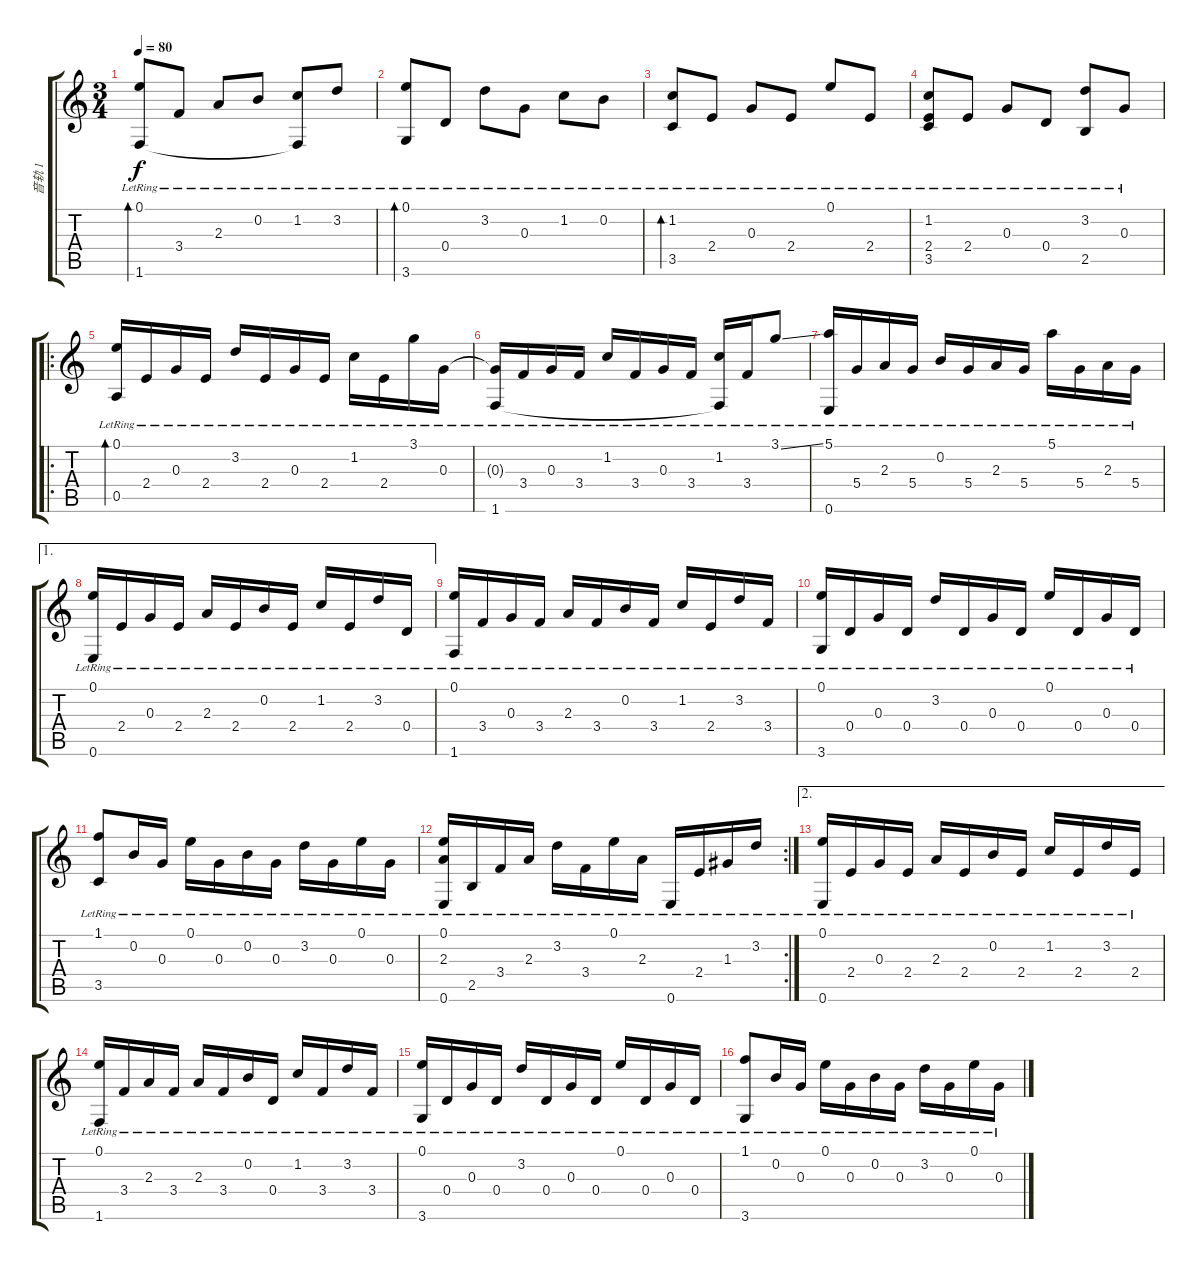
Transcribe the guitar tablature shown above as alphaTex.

\track ("音轨 1" "音轨 1") {instrument acousticguitarsteel}
\staff {score tabs}
\tuning (E4 B3 G3 D3 A2 E2) {hide}
\ts (3 4)
\tempo 80
\clef g2
\ks c
(0.1{lr} 1.6{lr}).8{bd 240 dy f} 3.4{lr}.8 2.3{lr}.8 0.2{lr}.8 (1.2{lr} 1.6{t}).8 3.2{lr}.8 |
(0.1{lr} 3.6{lr}).8{bd 240} 0.4{lr}.8 3.2{lr}.8 0.3{lr}.8 1.2{lr}.8 0.2{lr}.8 |
(1.2{lr} 3.5{lr}).8{bd 240} 2.4{lr}.8 0.3{lr}.8 2.4{lr}.8 0.1{lr}.8 2.4{lr}.8 |
(1.2{lr} 2.4{lr} 3.5{lr}).8 2.4{lr}.8 0.3{lr}.8 0.4{lr}.8 (3.2{lr} 2.5{lr}).8 0.3{lr}.8 |
\ro
(0.1{lr} 0.5{lr}).16{bd 240} 2.4{lr}.16 0.3{lr}.16 2.4{lr}.16 3.2{lr}.16 2.4{lr}.16 0.3{lr}.16 2.4{lr}.16 1.2{lr}.16 2.4{lr}.16 3.1{lr}.16 0.3{lr}.16 |
(0.3{t} 1.6{lr}).16 3.4{lr}.16 0.3{lr}.16 3.4{lr}.16 1.2{lr}.16 3.4{lr}.16 0.3{lr}.16 3.4{lr}.16 (1.2{lr} 1.6{t}).16 3.4{lr}.16 3.1{ss lr}.8 |
(5.1{lr} 0.6{lr}).16 5.4{lr}.16 2.3{lr}.16 5.4{lr}.16 0.2{lr}.16 5.4{lr}.16 2.3{lr}.16 5.4{lr}.16 5.1{lr}.16 5.4{lr}.16 2.3{lr}.16 5.4{lr}.16 |
\ae 1
(0.1{lr} 0.6{lr}).16 2.4{lr}.16 0.3{lr}.16 2.4{lr}.16 2.3{lr}.16 2.4{lr}.16 0.2{lr}.16 2.4{lr}.16 1.2{lr}.16 2.4{lr}.16 3.2{lr}.16 0.4{lr}.16 |
(0.1{lr} 1.6{lr}).16 3.4{lr}.16 0.3{lr}.16 3.4{lr}.16 2.3{lr}.16 3.4{lr}.16 0.2{lr}.16 3.4{lr}.16 1.2{lr}.16 2.4{lr}.16 3.2{lr}.16 3.4{lr}.16 |
(0.1{lr} 3.6{lr}).16 0.4{lr}.16 0.3{lr}.16 0.4{lr}.16 3.2{lr}.16 0.4{lr}.16 0.3{lr}.16 0.4{lr}.16 0.1{lr}.16 0.4{lr}.16 0.3{lr}.16 0.4{lr}.16 |
(1.1{lr} 3.5{lr}).8 0.2{lr}.16 0.3{lr}.16 0.1{lr}.16 0.3{lr}.16 0.2{lr}.16 0.3{lr}.16 3.2{lr}.16 0.3{lr}.16 0.1{lr}.16 0.3{lr}.16 |
\rc 2
(0.1{lr} 2.3{lr} 0.6{lr}).16 2.5{lr}.16 3.4{lr}.16 2.3{lr}.16 3.2{lr}.16 3.4{lr}.16 0.1{lr}.16 2.3{lr}.16 0.6{lr}.16 2.4{lr}.16 1.3{lr}.16 3.2{lr}.16 |
\ae 2
(0.1{lr} 0.6{lr}).16 2.4{lr}.16 0.3{lr}.16 2.4{lr}.16 2.3{lr}.16 2.4{lr}.16 0.2{lr}.16 2.4{lr}.16 1.2{lr}.16 2.4{lr}.16 3.2{lr}.16 2.4{lr}.16 |
(0.1{lr} 1.6{lr}).16 3.4{lr}.16 2.3{lr}.16 3.4{lr}.16 2.3{lr}.16 3.4{lr}.16 0.2{lr}.16 0.4{lr}.16 1.2{lr}.16 3.4{lr}.16 3.2{lr}.16 3.4{lr}.16 |
(0.1{lr} 3.6{lr}).16 0.4{lr}.16 0.3{lr}.16 0.4{lr}.16 3.2{lr}.16 0.4{lr}.16 0.3{lr}.16 0.4{lr}.16 0.1{lr}.16 0.4{lr}.16 0.3{lr}.16 0.4{lr}.16 |
(1.1{lr} 3.6{lr}).8 0.2{lr}.16 0.3{lr}.16 0.1{lr}.16 0.3{lr}.16 0.2{lr}.16 0.3{lr}.16 3.2{lr}.16 0.3{lr}.16 0.1{lr}.16 0.3{lr}.16
